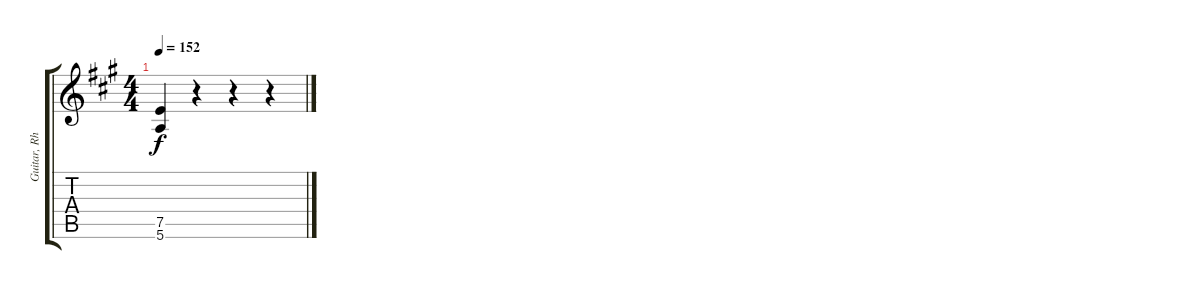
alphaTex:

\track ("Guitar, Rhythm" "Guitar, Rh") {instrument overdrivenguitar}
\staff {score tabs}
\tuning (E4 B3 G3 D3 A2 E2) {hide}
\ts (4 4)
\tempo 152
\clef g2
\ks a
(7.5 5.6).4{dy f} r.4 r.4 r.4
